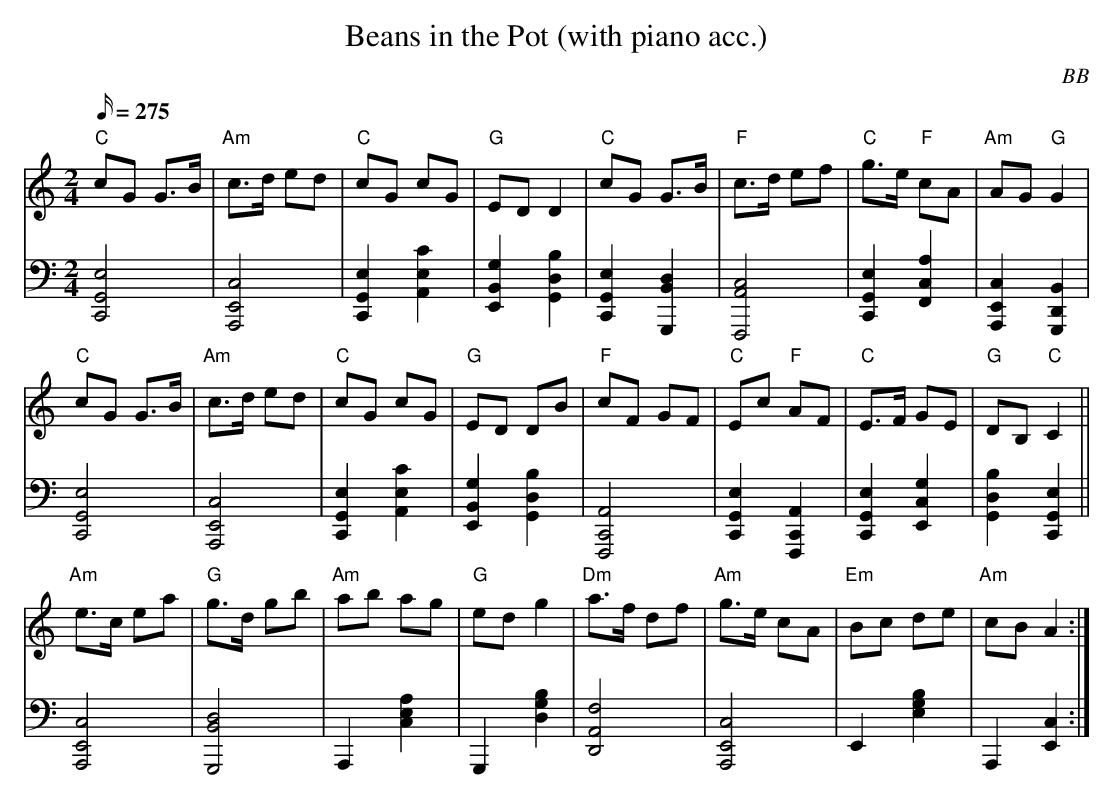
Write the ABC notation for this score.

X:1
T: Beans in the Pot (with piano acc.)
C: BB
M: 2/4
Q: 275
L: 1/8
V: 1 program 1 110 %fiddle
V: 2 volume=70 clef=bass m=D program 1 00
K: C
[V:1] "C"cG G>B|"Am"c>d ed|"C"cG cG|"G"ED D2|"C"cG G>B|"F"c>d ef|\
"C"g>e "F"cA | "Am"AG "G"G2 |
[V:2] [C,4G,4E4]|[A,,4E,4C4]|[C,2E2G,2][A,2E2c2]|[E,2G2B,2][G,2D2B2]|\
[C,2E2G,2][G,,2D2B,2]|[F,,4A,4C4]|[C,2G,2E2][F,2A2C2]|[A,,2E,2C2][G,,2D,2B,2]|
[V:1] "C"cG G>B|"Am"c>d ed|"C"cG cG|"G"ED DB|"F"cF GF|"C"Ec "F"AF|\
"C"E>F GE | "G"DB, "C"C2 ||
[V:2] [C,4G,4E4]|[A,,4E,4C4]|[C,2E2G,2][A,2E2c2]|[E,2G2B,2][G,2D2B2]|[F,,4A,4C,4]|\
[C,2G,2E2][F,,2A,2C,2]|[C,2G,2E2][E,2G2C2]|[G,2D2B2][C,2G,2E2]||
[V:1] "Am"e>c ea|"G"g>d gb|"Am"ab ag|"G"ed g2|"Dm"a>f df|"Am"g>e cA|\
"Em"Bc de |"Am"cB A2 :|
[V:2] [A,,4E,4C4]|[G,,4D4B,4]|A,,2[A2C2E2]|G,,2[G2D2B2]|[D,4A,4F4]|[A,,4E,4C4]|\
E,2[E2G2B2]| A,,2[E,2C2]:|
